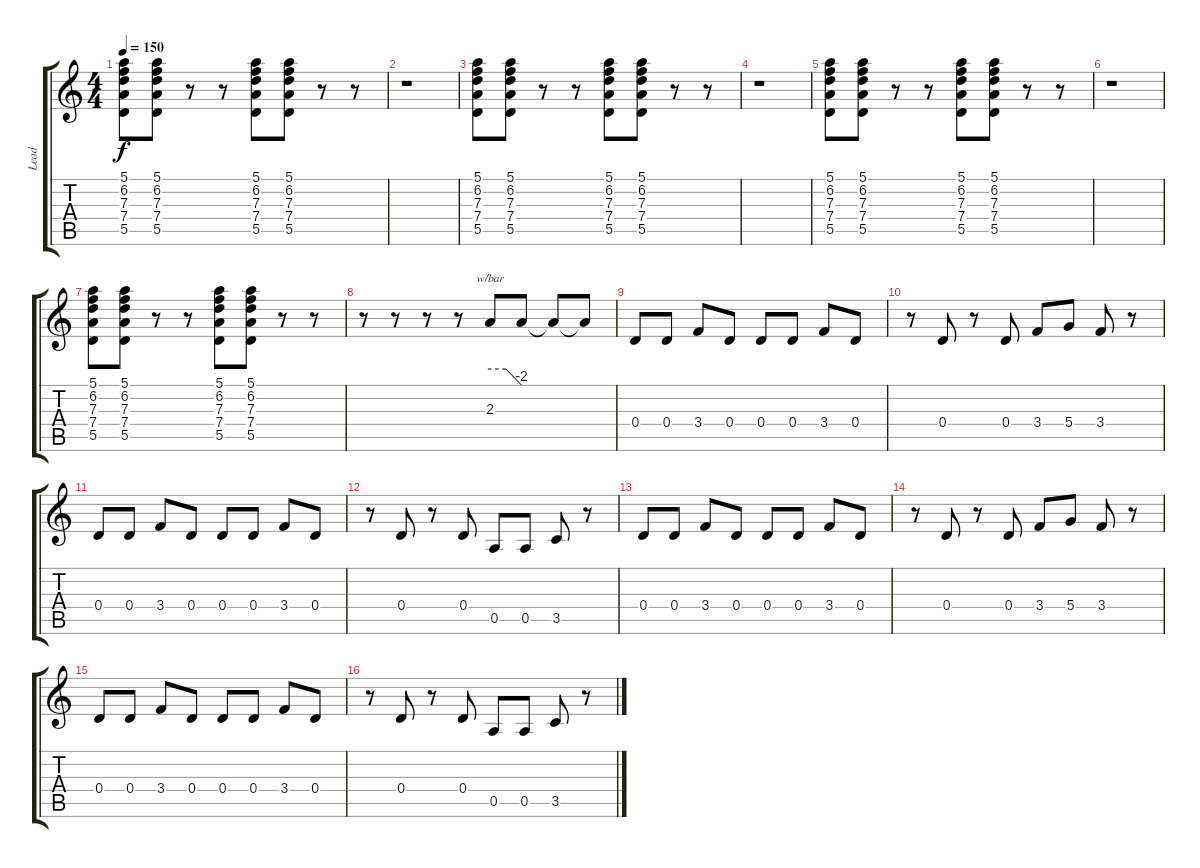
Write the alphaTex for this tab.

\track ("Lead" "Lead") {instrument overdrivenguitar}
\staff {score tabs}
\tuning (E4 B3 G3 D3 A2 E2) {hide}
\ts (4 4)
\tempo 150
\clef g2
\ks c
(5.1 6.2 7.3 7.4 5.5).8{dy f} (5.1 6.2 7.3 7.4 5.5).8 r.8 r.8 (5.1 6.2 7.3 7.4 5.5).8 (5.1 6.2 7.3 7.4 5.5).8 r.8 r.8 |
r.1 |
(5.1 6.2 7.3 7.4 5.5).8 (5.1 6.2 7.3 7.4 5.5).8 r.8 r.8 (5.1 6.2 7.3 7.4 5.5).8 (5.1 6.2 7.3 7.4 5.5).8 r.8 r.8 |
r.1 |
(5.1 6.2 7.3 7.4 5.5).8 (5.1 6.2 7.3 7.4 5.5).8 r.8 r.8 (5.1 6.2 7.3 7.4 5.5).8 (5.1 6.2 7.3 7.4 5.5).8 r.8 r.8 |
r.1 |
(5.1 6.2 7.3 7.4 5.5).8 (5.1 6.2 7.3 7.4 5.5).8 r.8 r.8 (5.1 6.2 7.3 7.4 5.5).8 (5.1 6.2 7.3 7.4 5.5).8 r.8 r.8 |
r.8 r.8 r.8 r.8 2.3.8{tbe (custom default 0 0 30 0 60 -8)} 2.3{t}.8 2.3{t}.8 2.3{t}.8 |
0.4.8 0.4.8 3.4.8 0.4.8 0.4.8 0.4.8 3.4.8 0.4.8 |
r.8 0.4.8 r.8 0.4.8 3.4.8 5.4.8 3.4.8 r.8 |
0.4.8 0.4.8 3.4.8 0.4.8 0.4.8 0.4.8 3.4.8 0.4.8 |
r.8 0.4.8 r.8 0.4.8 0.5.8 0.5.8 3.5.8 r.8 |
0.4.8 0.4.8 3.4.8 0.4.8 0.4.8 0.4.8 3.4.8 0.4.8 |
r.8 0.4.8 r.8 0.4.8 3.4.8 5.4.8 3.4.8 r.8 |
0.4.8 0.4.8 3.4.8 0.4.8 0.4.8 0.4.8 3.4.8 0.4.8 |
r.8 0.4.8 r.8 0.4.8 0.5.8 0.5.8 3.5.8 r.8
